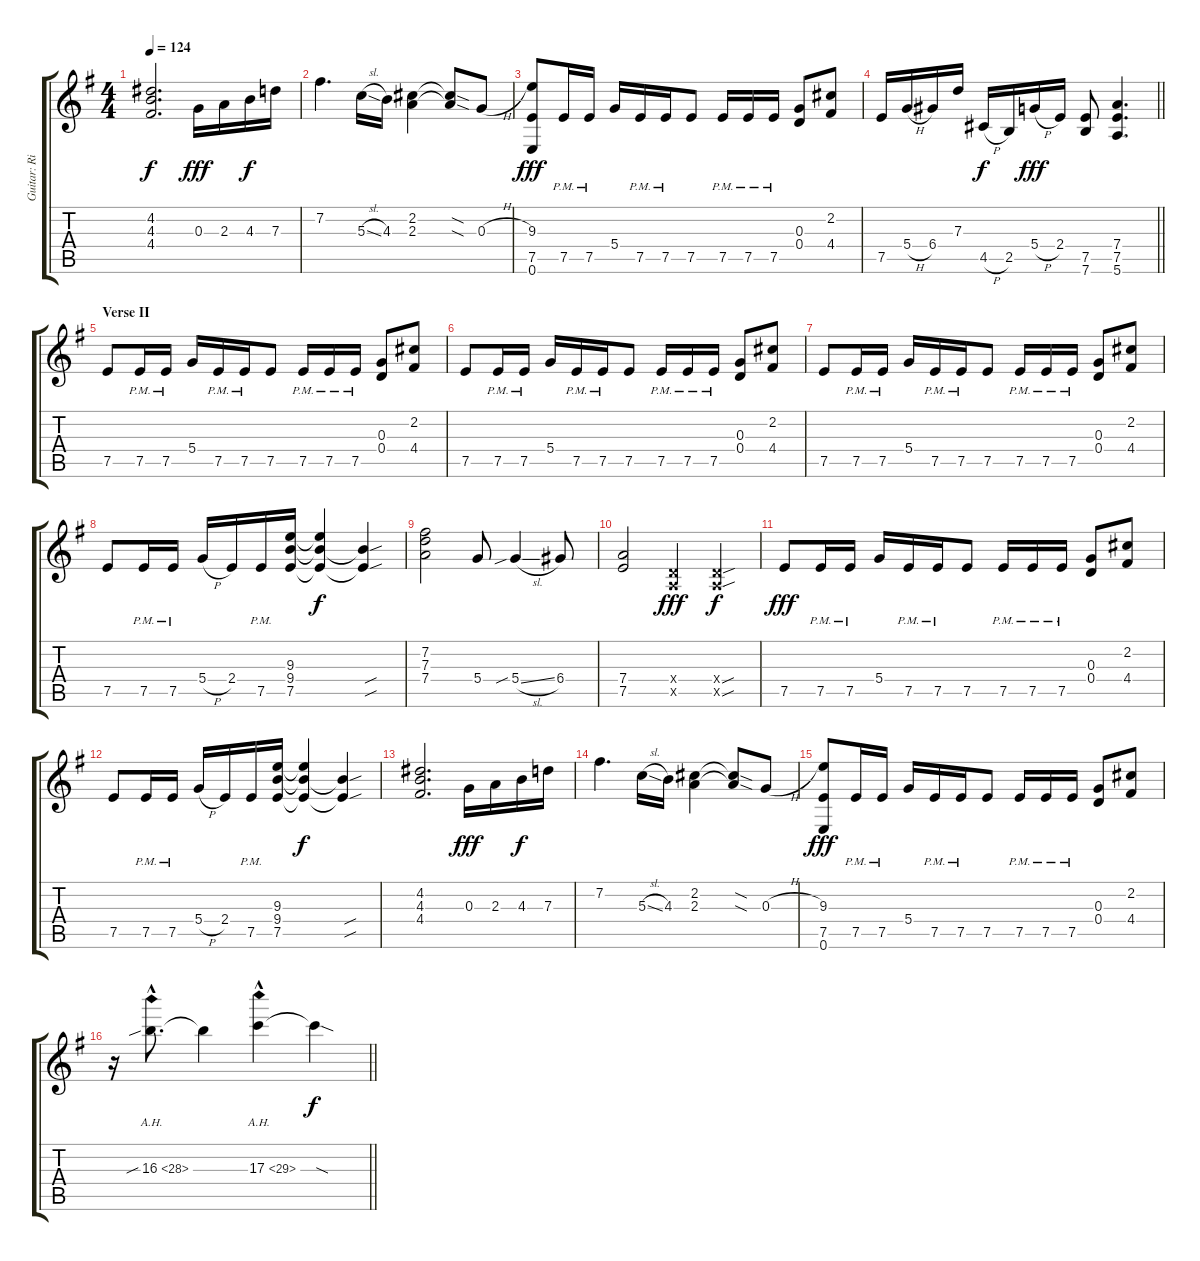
\track ("Guitar: Ricky" "Guitar: Ri") {instrument overdrivenguitar}
\staff {score tabs}
\tuning (E4 B3 G3 D3 A2 E2) {hide}
\ts (4 4)
\tempo 124
\clef g2
\ks g
(4.2 4.3 4.4).2{d dy f} 0.3.16{dy fff} 2.3.16 4.3.16{dy f} 7.3.16 |
7.2.4{d} 5.3{sl}.16 4.3.16 (2.2 2.3).4 (2.2{sod t} 2.3{sod t}).8 0.3{h}.8 |
(9.3 7.5 0.6).8{dy fff} 7.5{pm}.16 7.5{pm}.16 5.4.16 7.5{pm}.16 7.5{pm}.16 7.5.8 7.5{pm}.16 7.5{pm}.16 7.5{pm}.16 (0.3 0.4).8 (2.2 4.4).8 |
\barLineRight lightlight
7.5.16 5.4{h}.16 6.4.16 7.3.16 4.5{h}.16{dy f} 2.5.16 5.4{h}.16{dy fff} 2.4.16 (7.5 7.6).8 (7.4 7.5 5.6).4{d} |
\section ("" "Verse II")
7.5.8 7.5{pm}.16 7.5{pm}.16 5.4.16 7.5{pm}.16 7.5{pm}.16 7.5.8 7.5{pm}.16 7.5{pm}.16 7.5{pm}.16 (0.3 0.4).8 (2.2 4.4).8 |
7.5.8 7.5{pm}.16 7.5{pm}.16 5.4.16 7.5{pm}.16 7.5{pm}.16 7.5.8 7.5{pm}.16 7.5{pm}.16 7.5{pm}.16 (0.3 0.4).8 (2.2 4.4).8 |
7.5.8 7.5{pm}.16 7.5{pm}.16 5.4.16 7.5{pm}.16 7.5{pm}.16 7.5.8 7.5{pm}.16 7.5{pm}.16 7.5{pm}.16 (0.3 0.4).8 (2.2 4.4).8 |
7.5.8 7.5{pm}.16 7.5{pm}.16 5.4{h}.16 2.4.16 7.5{pm}.16 (9.3 9.4 7.5).16 (9.3{t} 9.4{t} 7.5{t}).4{dy f} (9.4{sou t} 7.5{sou t}).4 |
(7.2 7.3 7.4).2 5.4.8 5.4{sib sl}.4 6.4.8 |
(7.4 7.5).2 (0.4{x} 0.5{x}).4{dy fff} (0.4{sou x} 0.5{sou x}).4{dy f} |
7.5.8{dy fff} 7.5{pm}.16 7.5{pm}.16 5.4.16 7.5{pm}.16 7.5{pm}.16 7.5.8 7.5{pm}.16 7.5{pm}.16 7.5{pm}.16 (0.3 0.4).8 (2.2 4.4).8 |
7.5.8 7.5{pm}.16 7.5{pm}.16 5.4{h}.16 2.4.16 7.5{pm}.16 (9.3 9.4 7.5).16 (9.3{t} 9.4{t} 7.5{t}).4{dy f} (9.4{sou t} 7.5{sou t}).4 |
(4.2 4.3 4.4).2{d} 0.3.16{dy fff} 2.3.16 4.3.16{dy f} 7.3.16 |
7.2.4{d} 5.3{sl}.16 4.3.16 (2.2 2.3).4 (2.2{sod t} 2.3{sod t}).8 0.3{h}.8 |
(9.3 7.5 0.6).8{dy fff} 7.5{pm}.16 7.5{pm}.16 5.4.16 7.5{pm}.16 7.5{pm}.16 7.5.8 7.5{pm}.16 7.5{pm}.16 7.5{pm}.16 (0.3 0.4).8 (2.2 4.4).8 |
\barLineRight lightlight
r.16 16.3{ah 12 sib hac}.8{d} 16.3{t}.4 17.3{ah 12 hac}.4 17.3{sod t}.4{dy f}
